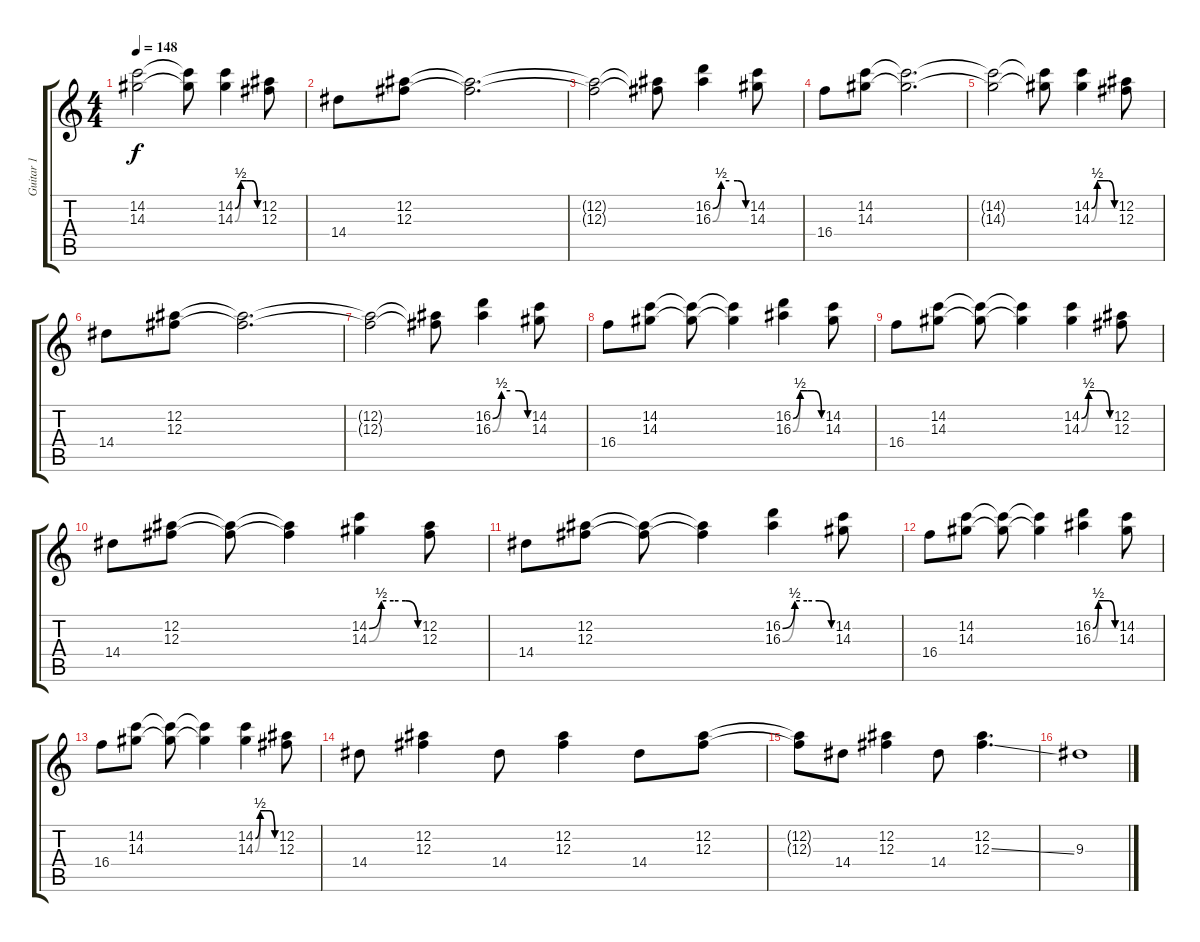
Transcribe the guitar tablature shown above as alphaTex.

\track ("Guitar 1" "Guitar 1") {instrument distortionguitar}
\staff {score tabs}
\tuning (Eb4 Bb3 Gb3 Db3 Ab2 Eb2) {hide}
\ts (4 4)
\tempo 148
\clef g2
\ks c
(14.2{t} 14.3{t}).2{dy f} (14.2{t} 14.3{t}).8 (14.2{be (custom 0 0 15 2 30 2 45 2 60 0)} 14.3{be (custom 0 0 15 2 30 2 45 2 60 0)}).4 (12.2 12.3).8 |
14.4.8 (12.2 12.3).8 (12.2{t} 12.3{t}).2{d} |
(12.2{t} 12.3{t}).2 (12.2{t} 12.3{t}).8 (16.2{be (custom 0 0 15 2 30 2 45 2 60 0)} 16.3{be (custom 0 0 15 2 30 2 45 2 60 0)}).4 (14.2 14.3).8 |
16.4.8 (14.2 14.3).8 (14.2{t} 14.3{t}).2{d} |
(14.2{t} 14.3{t}).2 (14.2{t} 14.3{t}).8 (14.2{be (custom 0 0 15 2 30 2 45 2 60 0)} 14.3{be (custom 0 0 15 2 30 2 45 2 60 0)}).4 (12.2 12.3).8 |
14.4.8 (12.2 12.3).8 (12.2{t} 12.3{t}).2{d} |
(12.2{t} 12.3{t}).2 (12.2{t} 12.3{t}).8 (16.2{be (custom 0 0 15 2 30 2 45 2 60 0)} 16.3{be (custom 0 0 15 2 30 2 45 2 60 0)}).4 (14.2 14.3).8 |
16.4.8 (14.2 14.3).8 (14.2{t} 14.3{t}).8 (14.2{t} 14.3{t}).4 (16.2{be (custom 0 0 15 2 30 2 45 2 60 0)} 16.3{be (custom 0 0 15 2 30 2 45 2 60 0)}).4 (14.2 14.3).8 |
16.4.8 (14.2 14.3).8 (14.2{t} 14.3{t}).8 (14.2{t} 14.3{t}).4 (14.2{be (custom 0 0 15 2 30 2 45 2 60 0)} 14.3{be (custom 0 0 15 2 30 2 45 2 60 0)}).4 (12.2 12.3).8 |
14.4.8 (12.2 12.3).8 (12.2{t} 12.3{t}).8 (12.2{t} 12.3{t}).4 (14.2{be (custom 0 0 15 2 30 2 45 2 60 0)} 14.3{be (custom 0 0 15 2 30 2 45 2 60 0)}).4 (12.2 12.3).8 |
14.4.8 (12.2 12.3).8 (12.2{t} 12.3{t}).8 (12.2{t} 12.3{t}).4 (16.2{be (custom 0 0 15 2 30 2 45 2 60 0)} 16.3{be (custom 0 0 15 2 30 2 45 2 60 0)}).4 (14.2 14.3).8 |
16.4.8 (14.2 14.3).8 (14.2{t} 14.3{t}).8 (14.2{t} 14.3{t}).4 (16.2{be (custom 0 0 15 2 30 2 45 2 60 0)} 16.3{be (custom 0 0 15 2 30 2 45 2 60 0)}).4 (14.2 14.3).8 |
16.4.8 (14.2 14.3).8 (14.2{t} 14.3{t}).8 (14.2{t} 14.3{t}).4 (14.2{be (custom 0 0 15 2 30 2 45 2 60 0)} 14.3{be (custom 0 0 15 2 30 2 45 2 60 0)}).4 (12.2 12.3).8 |
14.4.8 (12.2 12.3).4 14.4.8 (12.2 12.3).4 14.4.8 (12.2 12.3).8 |
(12.2{t} 12.3{t}).8 14.4.8 (12.2 12.3).4 14.4.8 (12.2 12.3{ss}).4{d} |
9.3.1{volume 16 balance 8}
